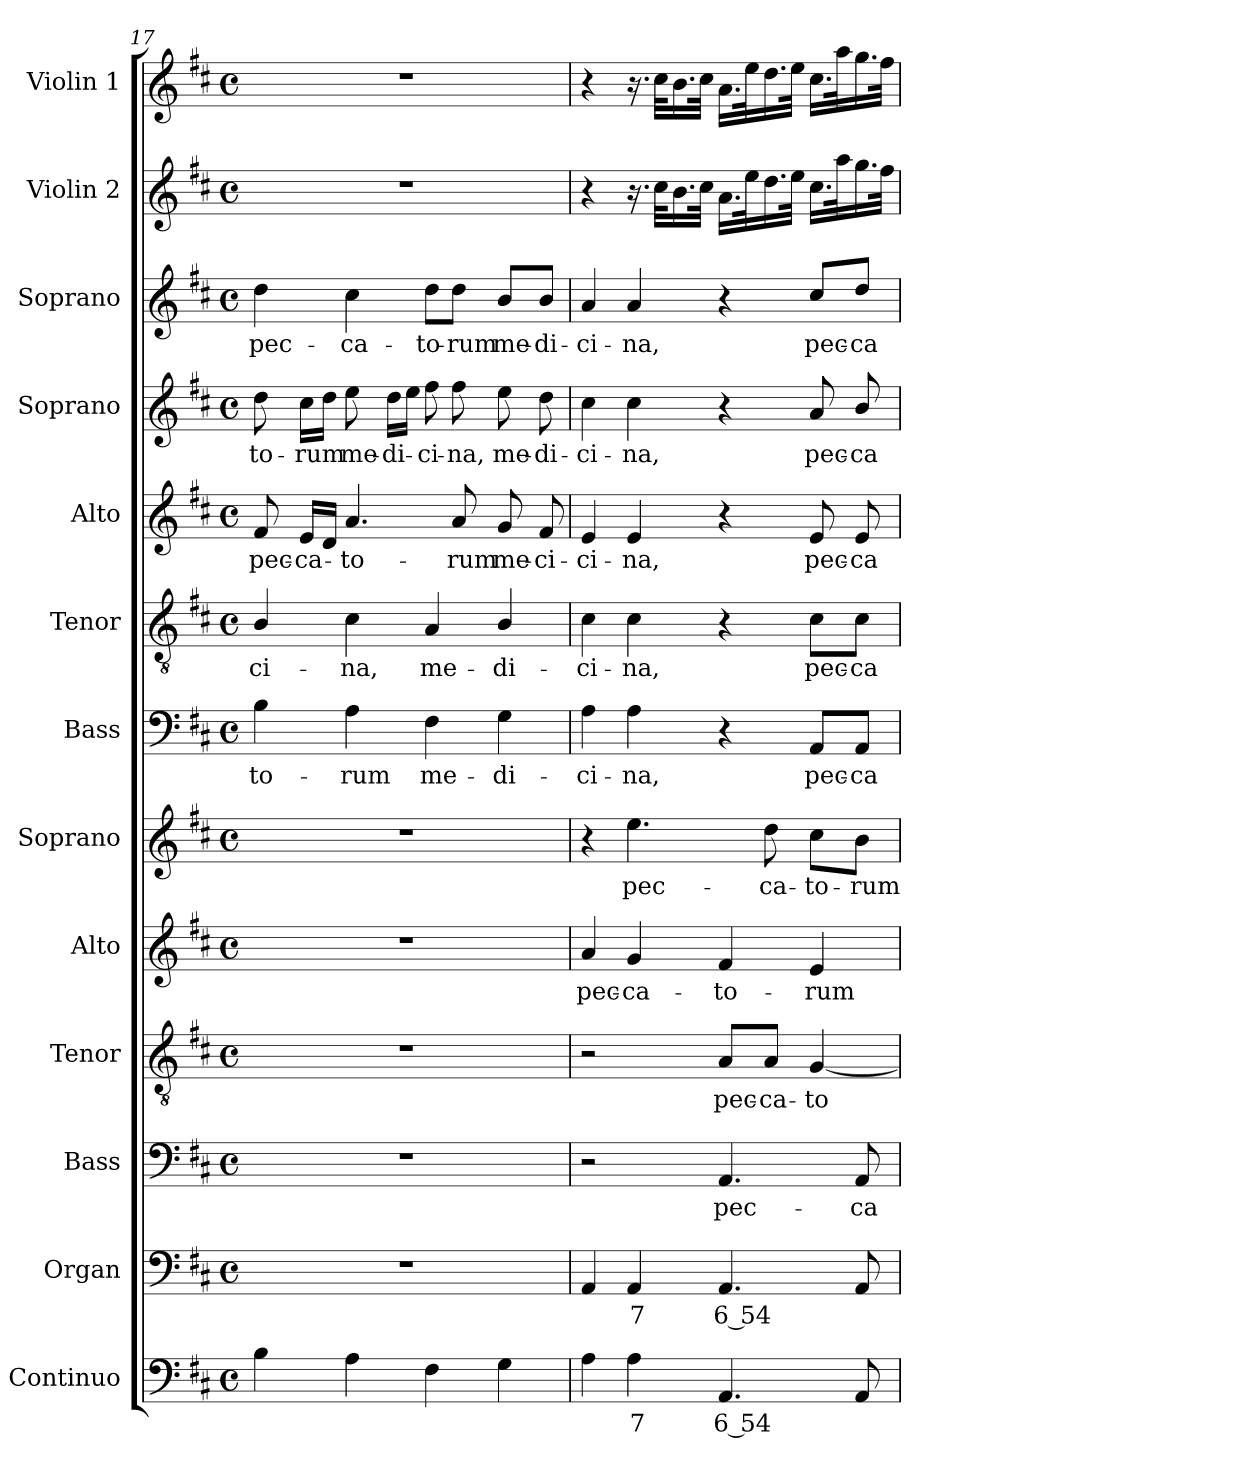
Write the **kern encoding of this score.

**kern	**text	**kern	**text	**kern	**text	**kern	**text	**kern	**text	**kern	**text	**kern	**text	**kern	**text	**kern	**text	**kern	**text	**kern	**text	**kern	**kern
*part13	*part13	*part12	*part12	*part11	*part11	*part10	*part10	*part9	*part9	*part8	*part8	*part7	*part7	*part6	*part6	*part5	*part5	*part4	*part4	*part3	*part3	*part2	*part1
*staff13	*staff13	*staff12	*staff12	*staff11	*staff11	*staff10	*staff10	*staff9	*staff9	*staff8	*staff8	*staff7	*staff7	*staff6	*staff6	*staff5	*staff5	*staff4	*staff4	*staff3	*staff3	*staff2	*staff1
*I"Continuo	*	*I"Organ	*	*I"Bass	*	*I"Tenor	*	*I"Alto	*	*I"Soprano	*	*I"Bass	*	*I"Tenor	*	*I"Alto	*	*I"Soprano	*	*I"Soprano	*	*I"Violin 2	*I"Violin 1
*I'Cont.	*	*I'Org.	*	*I'B.	*	*I'T.	*	*I'A.	*	*I'S.	*	*I'B.	*	*I'T.	*	*I'A.	*	*I'S.	*	*I'S.	*	*I'Vln. 2	*I'Vln. 1
*clefF4	*	*clefF4	*	*clefF4	*	*clefGv2	*	*clefG2	*	*clefG2	*	*clefF4	*	*clefGv2	*	*clefG2	*	*clefG2	*	*clefG2	*	*clefG2	*clefG2
*	*	*	*	*	*	*ITrd7c12	*	*	*	*	*	*	*	*ITrd7c12	*	*	*	*	*	*	*	*	*
*k[f#c#]	*	*k[f#c#]	*	*k[f#c#]	*	*k[f#c#]	*	*k[f#c#]	*	*k[f#c#]	*	*k[f#c#]	*	*k[f#c#]	*	*k[f#c#]	*	*k[f#c#]	*	*k[f#c#]	*	*k[f#c#]	*k[f#c#]
*D:	*	*D:	*	*D:	*	*D:	*	*D:	*	*D:	*	*D:	*	*D:	*	*D:	*	*D:	*	*D:	*	*D:	*D:
*M4/4	*	*M4/4	*	*M4/4	*	*M4/4	*	*M4/4	*	*M4/4	*	*M4/4	*	*M4/4	*	*M4/4	*	*M4/4	*	*M4/4	*	*M4/4	*M4/4
*met(c)	*	*met(c)	*	*met(c)	*	*met(c)	*	*met(c)	*	*met(c)	*	*met(c)	*	*met(c)	*	*met(c)	*	*met(c)	*	*met(c)	*	*met(c)	*met(c)
=17	=17	=17	=17	=17	=17	=17	=17	=17	=17	=17	=17	=17	=17	=17	=17	=17	=17	=17	=17	=17	=17	=17	=17
!	!	!	!	!	!	!	!	!	!	!	!	!	!LO:LY:b:color=#000000	!	!	!	!	!	!	!	!	!	!
!	!	!	!	!	!	!	!	!	!	!	!	!	!	!	!LO:LY:b:color=#000000	!	!	!	!	!	!	!	!
!	!	!	!	!	!	!	!	!	!	!	!	!	!	!	!	!	!LO:LY:b:color=#000000	!	!	!	!	!	!
!	!	!	!	!	!	!	!	!	!	!	!	!	!	!	!	!	!	!	!LO:LY:b:color=#000000	!	!	!	!
!	!	!	!	!	!	!	!	!	!	!	!	!	!	!	!	!	!	!	!	!	!LO:LY:b:color=#000000	!	!
4Bi\	.	1r	.	1r	.	1r	.	1r	.	1r	.	4Bi\	-to-	4BBi/	-ci-	8f#i/	pec-	8ddi\	-to-	4ddi\	pec-	1r	1r
!	!	!	!	!	!	!	!	!	!	!	!	!	!	!	!	!	!LO:LY:b:color=#000000	!	!	!	!	!	!
!	!	!	!	!	!	!	!	!	!	!	!	!	!	!	!	!	!	!	!LO:LY:b:color=#000000	!	!	!	!
.	.	.	.	.	.	.	.	.	.	.	.	.	.	.	.	16ei/LL	-ca-	16cc#i\LL	-rum	.	.	.	.
.	.	.	.	.	.	.	.	.	.	.	.	.	.	.	.	16di/JJ	.	16ddi\JJ	.	.	.	.	.
!	!	!	!	!	!	!	!	!	!	!	!	!	!LO:LY:b:color=#000000	!	!	!	!	!	!	!	!	!	!
!	!	!	!	!	!	!	!	!	!	!	!	!	!	!	!LO:LY:b:color=#000000	!	!	!	!	!	!	!	!
!	!	!	!	!	!	!	!	!	!	!	!	!	!	!	!	!	!LO:LY:b:color=#000000	!	!	!	!	!	!
!	!	!	!	!	!	!	!	!	!	!	!	!	!	!	!	!	!	!	!LO:LY:b:color=#000000	!	!	!	!
!	!	!	!	!	!	!	!	!	!	!	!	!	!	!	!	!	!	!	!	!	!LO:LY:b:color=#000000	!	!
4Ai\	.	.	.	.	.	.	.	.	.	.	.	4Ai\	-rum	4C#i\	-na,	4.ai/	-to-	8eei\	me-	4cc#i\	-ca-	.	.
!	!	!	!	!	!	!	!	!	!	!	!	!	!	!	!	!	!	!	!LO:LY:b:color=#000000	!	!	!	!
.	.	.	.	.	.	.	.	.	.	.	.	.	.	.	.	.	.	16ddi\LL	-di-	.	.	.	.
.	.	.	.	.	.	.	.	.	.	.	.	.	.	.	.	.	.	16eei\JJ	.	.	.	.	.
!	!	!	!	!	!	!	!	!	!	!	!	!	!LO:LY:b:color=#000000	!	!	!	!	!	!	!	!	!	!
!	!	!	!	!	!	!	!	!	!	!	!	!	!	!	!LO:LY:b:color=#000000	!	!	!	!	!	!	!	!
!	!	!	!	!	!	!	!	!	!	!	!	!	!	!	!	!	!	!	!LO:LY:b:color=#000000	!	!	!	!
!	!	!	!	!	!	!	!	!	!	!	!	!	!	!	!	!	!	!	!	!	!LO:LY:b:color=#000000	!	!
4F#i\	.	.	.	.	.	.	.	.	.	.	.	4F#i\	me-	4AAi/	me-	.	.	8ff#i\	-ci-	8ddi\L	-to-	.	.
!	!	!	!	!	!	!	!	!	!	!	!	!	!	!	!	!	!LO:LY:b:color=#000000	!	!	!	!	!	!
!	!	!	!	!	!	!	!	!	!	!	!	!	!	!	!	!	!	!	!LO:LY:b:color=#000000	!	!	!	!
!	!	!	!	!	!	!	!	!	!	!	!	!	!	!	!	!	!	!	!	!	!LO:LY:b:color=#000000	!	!
.	.	.	.	.	.	.	.	.	.	.	.	.	.	.	.	8ai/	-rum	8ff#i\	-na,	8ddi\J	-rum	.	.
!	!	!	!	!	!	!	!	!	!	!	!	!	!LO:LY:b:color=#000000	!	!	!	!	!	!	!	!	!	!
!	!	!	!	!	!	!	!	!	!	!	!	!	!	!	!LO:LY:b:color=#000000	!	!	!	!	!	!	!	!
!	!	!	!	!	!	!	!	!	!	!	!	!	!	!	!	!	!LO:LY:b:color=#000000	!	!	!	!	!	!
!	!	!	!	!	!	!	!	!	!	!	!	!	!	!	!	!	!	!	!LO:LY:b:color=#000000	!	!	!	!
!	!	!	!	!	!	!	!	!	!	!	!	!	!	!	!	!	!	!	!	!	!LO:LY:b:color=#000000	!	!
4Gi\	.	.	.	.	.	.	.	.	.	.	.	4Gi\	-di-	4BBi/	-di-	8gi/	me-	8eei\	me-	8bi/L	me-	.	.
!	!	!	!	!	!	!	!	!	!	!	!	!	!	!	!	!	!LO:LY:b:color=#000000	!	!	!	!	!	!
!	!	!	!	!	!	!	!	!	!	!	!	!	!	!	!	!	!	!	!LO:LY:b:color=#000000	!	!	!	!
!	!	!	!	!	!	!	!	!	!	!	!	!	!	!	!	!	!	!	!	!	!LO:LY:b:color=#000000	!	!
.	.	.	.	.	.	.	.	.	.	.	.	.	.	.	.	8f#i/	-ci-	8ddi\	-di-	8bi/J	-di-	.	.
!!LO:PB:g=z
=18	=18	=18	=18	=18	=18	=18	=18	=18	=18	=18	=18	=18	=18	=18	=18	=18	=18	=18	=18	=18	=18	=18	=18
!	!	!	!	!	!	!	!	!	!LO:LY:b:color=#000000	!	!	!	!	!	!	!	!	!	!	!	!	!	!
!	!	!	!	!	!	!	!	!	!	!	!	!	!LO:LY:b:color=#000000	!	!	!	!	!	!	!	!	!	!
!	!	!	!	!	!	!	!	!	!	!	!	!	!	!	!LO:LY:b:color=#000000	!	!	!	!	!	!	!	!
!	!	!	!	!	!	!	!	!	!	!	!	!	!	!	!	!	!LO:LY:b:color=#000000	!	!	!	!	!	!
!	!	!	!	!	!	!	!	!	!	!	!	!	!	!	!	!	!	!	!LO:LY:b:color=#000000	!	!	!	!
!	!	!	!	!	!	!	!	!	!	!	!	!	!	!	!	!	!	!	!	!	!LO:LY:b:color=#000000	!	!
4Ai\	.	4AAi/	.	2r	.	2r	.	4ai/	pec-	4r	.	4Ai\	-ci-	4C#i\	-ci-	4ei/	-ci-	4cc#i\	-ci-	4ai/	-ci-	4r	4r
!	!LO:LY:b:color=#000000	!	!	!	!	!	!	!	!	!	!	!	!	!	!	!	!	!	!	!	!	!	!
!	!	!	!LO:LY:b:color=#000000	!	!	!	!	!	!	!	!	!	!	!	!	!	!	!	!	!	!	!	!
!	!	!	!	!	!	!	!	!	!LO:LY:b:color=#000000	!	!	!	!	!	!	!	!	!	!	!	!	!	!
!	!	!	!	!	!	!	!	!	!	!	!LO:LY:b:color=#000000	!	!	!	!	!	!	!	!	!	!	!	!
!	!	!	!	!	!	!	!	!	!	!	!	!	!LO:LY:b:color=#000000	!	!	!	!	!	!	!	!	!	!
!	!	!	!	!	!	!	!	!	!	!	!	!	!	!	!LO:LY:b:color=#000000	!	!	!	!	!	!	!	!
!	!	!	!	!	!	!	!	!	!	!	!	!	!	!	!	!	!LO:LY:b:color=#000000	!	!	!	!	!	!
!	!	!	!	!	!	!	!	!	!	!	!	!	!	!	!	!	!	!	!LO:LY:b:color=#000000	!	!	!	!
!	!	!	!	!	!	!	!	!	!	!	!	!	!	!	!	!	!	!	!	!	!LO:LY:b:color=#000000	!	!
4Ai\	7	4AAi/	7	.	.	.	.	4gi/	-ca-	4.eei\	pec-	4Ai\	-na,	4C#i\	-na,	4ei/	-na,	4cc#i\	-na,	4ai/	-na,	16.r	16.r
.	.	.	.	.	.	.	.	.	.	.	.	.	.	.	.	.	.	.	.	.	.	32cc#i\KLL	32cc#i\KLL
.	.	.	.	.	.	.	.	.	.	.	.	.	.	.	.	.	.	.	.	.	.	16.bi\	16.bi\
.	.	.	.	.	.	.	.	.	.	.	.	.	.	.	.	.	.	.	.	.	.	32cc#i\JJk	32cc#i\JJk
!	!LO:LY:b:color=#000000	!	!	!	!	!	!	!	!	!	!	!	!	!	!	!	!	!	!	!	!	!	!
!	!	!	!LO:LY:b:color=#000000	!	!	!	!	!	!	!	!	!	!	!	!	!	!	!	!	!	!	!	!
!	!	!	!	!	!LO:LY:b:color=#000000	!	!	!	!	!	!	!	!	!	!	!	!	!	!	!	!	!	!
!	!	!	!	!	!	!	!LO:LY:b:color=#000000	!	!	!	!	!	!	!	!	!	!	!	!	!	!	!	!
!	!	!	!	!	!	!	!	!	!LO:LY:b:color=#000000	!	!	!	!	!	!	!	!	!	!	!	!	!	!
4.AAi/	6 54	4.AAi/	6 54	4.AAi/	pec-	8AAi/L	pec-	4f#i/	-to-	.	.	4r	.	4r	.	4r	.	4r	.	4r	.	16.ai\LL	16.ai\LL
.	.	.	.	.	.	.	.	.	.	.	.	.	.	.	.	.	.	.	.	.	.	32eei\k	32eei\k
!	!	!	!	!	!	!	!LO:LY:b:color=#000000	!	!	!	!	!	!	!	!	!	!	!	!	!	!	!	!
!	!	!	!	!	!	!	!	!	!	!	!LO:LY:b:color=#000000	!	!	!	!	!	!	!	!	!	!	!	!
.	.	.	.	.	.	8AAi/J	-ca-	.	.	8ddi\	-ca-	.	.	.	.	.	.	.	.	.	.	16.ddi\	16.ddi\
.	.	.	.	.	.	.	.	.	.	.	.	.	.	.	.	.	.	.	.	.	.	32eei\JJk	32eei\JJk
!	!	!	!	!	!	!	!LO:LY:b:color=#000000	!	!	!	!	!	!	!	!	!	!	!	!	!	!	!	!
!	!	!	!	!	!	!	!	!	!LO:LY:b:color=#000000	!	!	!	!	!	!	!	!	!	!	!	!	!	!
!	!	!	!	!	!	!	!	!	!	!	!LO:LY:b:color=#000000	!	!	!	!	!	!	!	!	!	!	!	!
!	!	!	!	!	!	!	!	!	!	!	!	!	!LO:LY:b:color=#000000	!	!	!	!	!	!	!	!	!	!
!	!	!	!	!	!	!	!	!	!	!	!	!	!	!	!LO:LY:b:color=#000000	!	!	!	!	!	!	!	!
!	!	!	!	!	!	!	!	!	!	!	!	!	!	!	!	!	!LO:LY:b:color=#000000	!	!	!	!	!	!
!	!	!	!	!	!	!	!	!	!	!	!	!	!	!	!	!	!	!	!LO:LY:b:color=#000000	!	!	!	!
!	!	!	!	!	!	!	!	!	!	!	!	!	!	!	!	!	!	!	!	!	!LO:LY:b:color=#000000	!	!
.	.	.	.	.	.	[<4GGi/	-to-	4ei/	-rum	8cc#i\L	-to-	8AAi/L	pec-	8C#i\L	pec-	8ei/	pec-	8ai/	pec-	8cc#i/L	pec-	16.cc#i\LL	16.cc#i\LL
.	.	.	.	.	.	.	.	.	.	.	.	.	.	.	.	.	.	.	.	.	.	32aai\k	32aai\k
!	!	!	!	!	!LO:LY:b:color=#000000	!	!	!	!	!	!	!	!	!	!	!	!	!	!	!	!	!	!
!	!	!	!	!	!	!	!	!	!	!	!LO:LY:b:color=#000000	!	!	!	!	!	!	!	!	!	!	!	!
!	!	!	!	!	!	!	!	!	!	!	!	!	!LO:LY:b:color=#000000	!	!	!	!	!	!	!	!	!	!
!	!	!	!	!	!	!	!	!	!	!	!	!	!	!	!LO:LY:b:color=#000000	!	!	!	!	!	!	!	!
!	!	!	!	!	!	!	!	!	!	!	!	!	!	!	!	!	!LO:LY:b:color=#000000	!	!	!	!	!	!
!	!	!	!	!	!	!	!	!	!	!	!	!	!	!	!	!	!	!	!LO:LY:b:color=#000000	!	!	!	!
!	!	!	!	!	!	!	!	!	!	!	!	!	!	!	!	!	!	!	!	!	!LO:LY:b:color=#000000	!	!
8AAi/	.	8AAi/	.	8AAi/	-ca-	.	.	.	.	8bi\J	-rum	8AAi/J	-ca-	8C#i\J	-ca-	8ei/	-ca-	8bi/	-ca-	8ddi/J	-ca-	16.ggi\	16.ggi\
.	.	.	.	.	.	.	.	.	.	.	.	.	.	.	.	.	.	.	.	.	.	32ff#i\JJk	32ff#i\JJk
=	=	=	=	=	=	=	=	=	=	=	=	=	=	=	=	=	=	=	=	=	=	=	=
*-	*-	*-	*-	*-	*-	*-	*-	*-	*-	*-	*-	*-	*-	*-	*-	*-	*-	*-	*-	*-	*-	*-	*-
